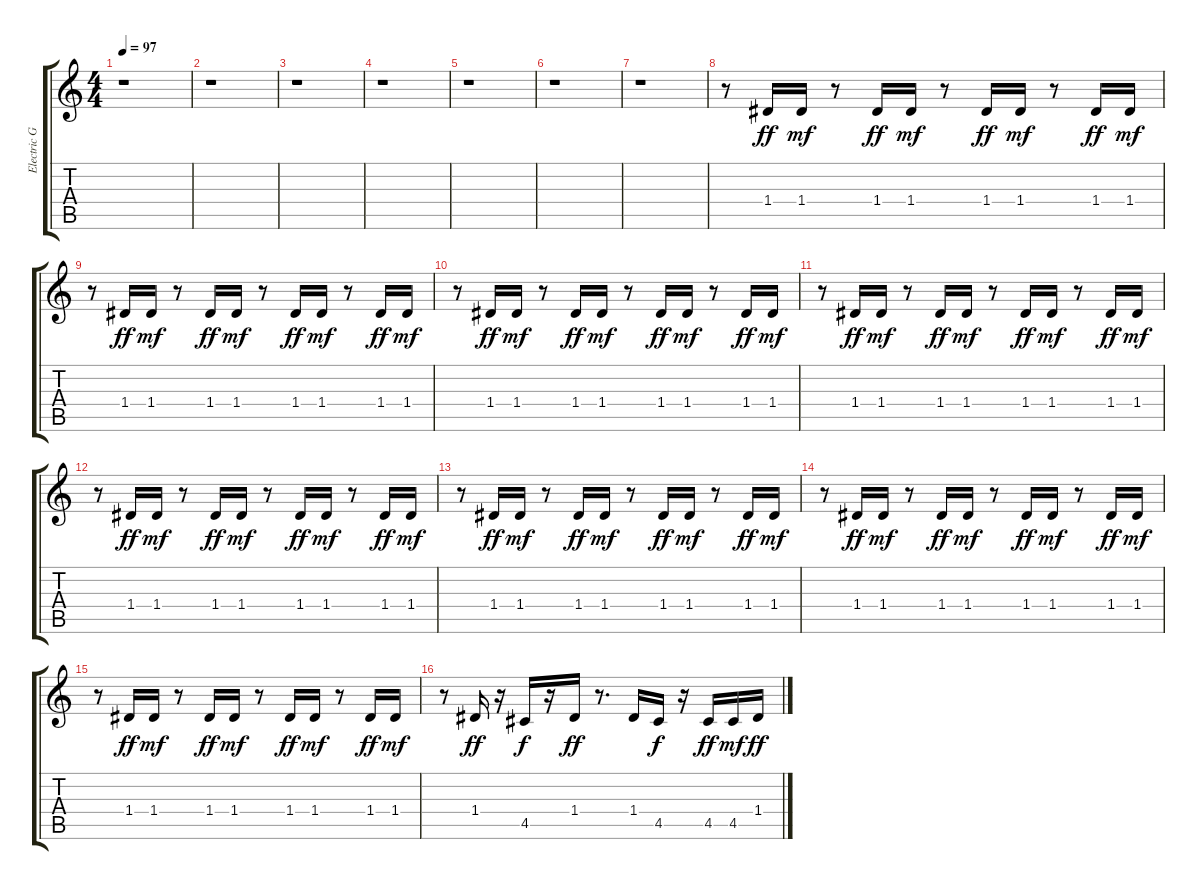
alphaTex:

\track ("Electric Guitar (muted)" "Electric G") {instrument electricguitarmuted}
\staff {score tabs}
\tuning (E4 B3 G3 D3 A2 E2) {hide}
\ts (4 4)
\tempo 97
\clef g2
\ks c
r.1{dy ff instrument electricguitarmuted} |
r.1 |
r.1 |
r.1 |
r.1 |
r.1 |
r.1 |
r.8 1.4.16 1.4.16{dy mf} r.8 1.4.16{dy ff} 1.4.16{dy mf} r.8 1.4.16{dy ff} 1.4.16{dy mf} r.8 1.4.16{dy ff} 1.4.16{dy mf} |
r.8 1.4.16{dy ff} 1.4.16{dy mf} r.8 1.4.16{dy ff} 1.4.16{dy mf} r.8 1.4.16{dy ff} 1.4.16{dy mf} r.8 1.4.16{dy ff} 1.4.16{dy mf} |
r.8 1.4.16{dy ff} 1.4.16{dy mf} r.8 1.4.16{dy ff} 1.4.16{dy mf} r.8 1.4.16{dy ff} 1.4.16{dy mf} r.8 1.4.16{dy ff} 1.4.16{dy mf} |
r.8 1.4.16{dy ff} 1.4.16{dy mf} r.8 1.4.16{dy ff} 1.4.16{dy mf} r.8 1.4.16{dy ff} 1.4.16{dy mf} r.8 1.4.16{dy ff} 1.4.16{dy mf} |
r.8 1.4.16{dy ff} 1.4.16{dy mf} r.8 1.4.16{dy ff} 1.4.16{dy mf} r.8 1.4.16{dy ff} 1.4.16{dy mf} r.8 1.4.16{dy ff} 1.4.16{dy mf} |
r.8 1.4.16{dy ff} 1.4.16{dy mf} r.8 1.4.16{dy ff} 1.4.16{dy mf} r.8 1.4.16{dy ff} 1.4.16{dy mf} r.8 1.4.16{dy ff} 1.4.16{dy mf} |
r.8 1.4.16{dy ff} 1.4.16{dy mf} r.8 1.4.16{dy ff} 1.4.16{dy mf} r.8 1.4.16{dy ff} 1.4.16{dy mf} r.8 1.4.16{dy ff} 1.4.16{dy mf} |
r.8 1.4.16{dy ff} 1.4.16{dy mf} r.8 1.4.16{dy ff} 1.4.16{dy mf} r.8 1.4.16{dy ff} 1.4.16{dy mf} r.8 1.4.16{dy ff} 1.4.16{dy mf} |
r.8 1.4.16{dy ff} r.16 4.5.16{dy f} r.16 1.4.16{dy ff} r.8{d} 1.4.16 4.5.16{dy f} r.16 4.5.16{dy ff} 4.5.16{dy mf} 1.4.16{dy ff}
